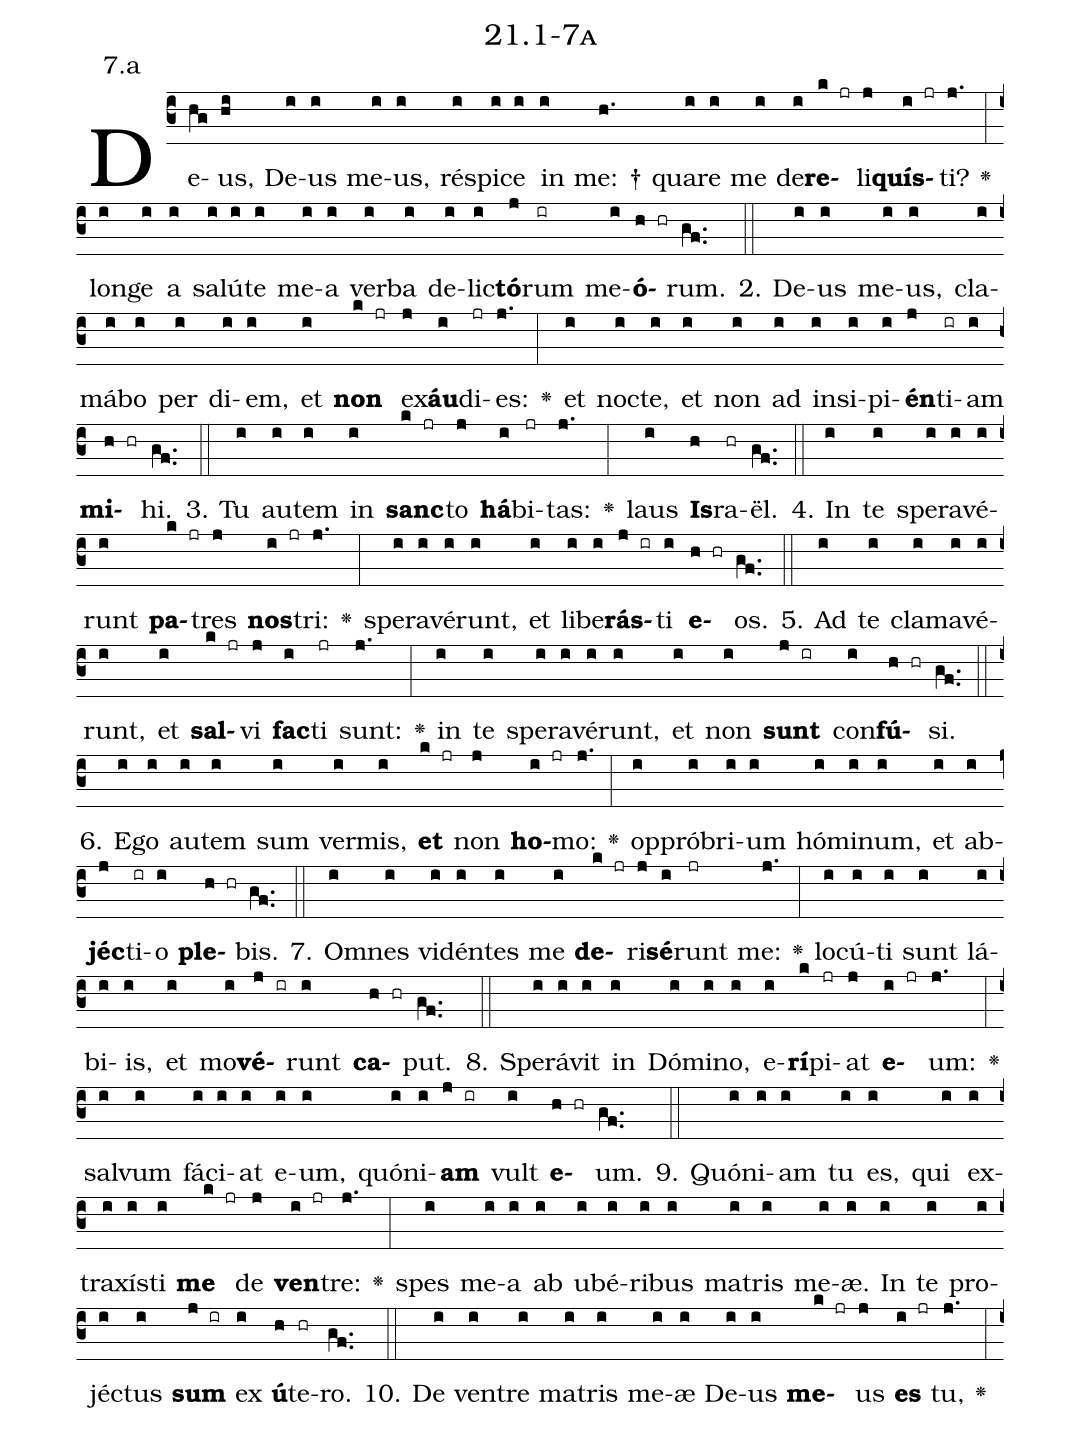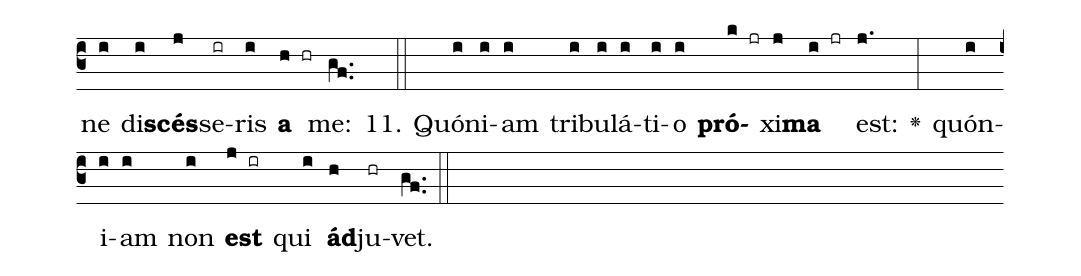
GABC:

name: 21.1-7a;
annotation: 7.a;
%%
(c3)De(hg)us,(hi) De(i)us(i) me(i)us,(i) ré(i)spi(i)ce(i) in(i) me: †(h.) qua(i)re(i) me(i) de(i)<b>re</b>(k jr)li(j)<b>quís</b>(i jr)ti?(j.) <v>\greheightstar</v>(:) lon(i)ge(i) a(i) sa(i)lú(i)te(i) me(i)a(i) ver(i)ba(i) de(i)lic(i)<b>tó</b>(j)rum(ir) me(i)<b>ó</b>(h hr)rum.(gf..) (::)
2. De(i)us(i) me(i)us,(i) cla(i)má(i)bo(i) per(i) di(i)em,(i) et(i) <b>non</b>(k jr) ex(j)<b>áu</b>(i)di(jr)es:(j.) <v>\greheightstar</v>(:) et(i) noc(i)te,(i) et(i) non(i) ad(i) in(i)si(i)pi(i)<b>én</b>(j)ti(ir)am(i) <b>mi</b>(h hr)hi.(gf..) (::)
3. Tu(i) au(i)tem(i) in(i) <b>sanc</b>(k jr)to(j) <b>há</b>(i)bi(jr)tas:(j.) <v>\greheightstar</v>(:) laus(i) <b>Is</b>(h)ra(hr)ël.(gf..) (::)
4. In(i) te(i) spe(i)ra(i)vé(i)runt(i) <b>pa</b>(k jr)tres(j) <b>nos</b>(i jr)tri:(j.) <v>\greheightstar</v>(:) spe(i)ra(i)vé(i)runt,(i) et(i) li(i)be(i)<b>rás</b>(j ir)ti(i) <b>e</b>(h hr)os.(gf..) (::)
5. Ad(i) te(i) cla(i)ma(i)vé(i)runt,(i) et(i) <b>sal</b>(k jr)vi(j) <b>fac</b>(i)ti(jr) sunt:(j.) <v>\greheightstar</v>(:) in(i) te(i) spe(i)ra(i)vé(i)runt,(i) et(i) non(i) <b>sunt</b>(j ir) con(i)<b>fú</b>(h hr)si.(gf..) (::)
6. E(i)go(i) au(i)tem(i) sum(i) ver(i)mis,(i) <b>et</b>(k jr) non(j) <b>ho</b>(i jr)mo:(j.) <v>\greheightstar</v>(:) op(i)pró(i)bri(i)um(i) hó(i)mi(i)num,(i) et(i) ab(i)<b>jéc</b>(j)ti(ir)o(i) <b>ple</b>(h hr)bis.(gf..) (::)
7. Om(i)nes(i) vi(i)dén(i)tes(i) me(i) <b>de</b>(k jr)ri(j)<b>sé</b>(i)runt(jr) me:(j.) <v>\greheightstar</v>(:) lo(i)cú(i)ti(i) sunt(i) lá(i)bi(i)is,(i) et(i) mo(i)<b>vé</b>(j ir)runt(i) <b>ca</b>(h hr)put.(gf..) (::)
8. Spe(i)rá(i)vit(i) in(i) Dó(i)mi(i)no,(i) e(i)<b>rí</b>(k)pi(jr)at(j) <b>e</b>(i jr)um:(j.) <v>\greheightstar</v>(:) sal(i)vum(i) fá(i)ci(i)at(i) e(i)um,(i) quón(i)i(i)<b>am</b>(j ir) vult(i) <b>e</b>(h hr)um.(gf..) (::)
9. Quón(i)i(i)am(i) tu(i) es,(i) qui(i) ex(i)tra(i)xís(i)ti(i) <b>me</b>(k jr) de(j) <b>ven</b>(i jr)tre:(j.) <v>\greheightstar</v>(:) spes(i) me(i)a(i) ab(i) u(i)bé(i)ri(i)bus(i) ma(i)tris(i) me(i)æ.(i) In(i) te(i) pro(i)jéc(i)tus(i) <b>sum</b>(j ir) ex(i) <b>ú</b>(h)te(hr)ro.(gf..) (::)
10. De(i) ven(i)tre(i) ma(i)tris(i) me(i)æ(i) De(i)us(i) <b>me</b>(k jr)us(j) <b>es</b>(i jr) tu,(j.) <v>\greheightstar</v>(:) ne(i) di(i)<b>scés</b>(j)se(ir)ris(i) <b>a</b>(h hr) me:(gf..) (::)
11. Quón(i)i(i)am(i) tri(i)bu(i)lá(i)ti(i)o(i) <b>pró</b>(k jr)xi(j)<b>ma</b>(i jr) est:(j.) <v>\greheightstar</v>(:) quón(i)i(i)am(i) non(i) <b>est</b>(j ir) qui(i) <b>ád</b>(h)ju(hr)vet.(gf..) (::)
